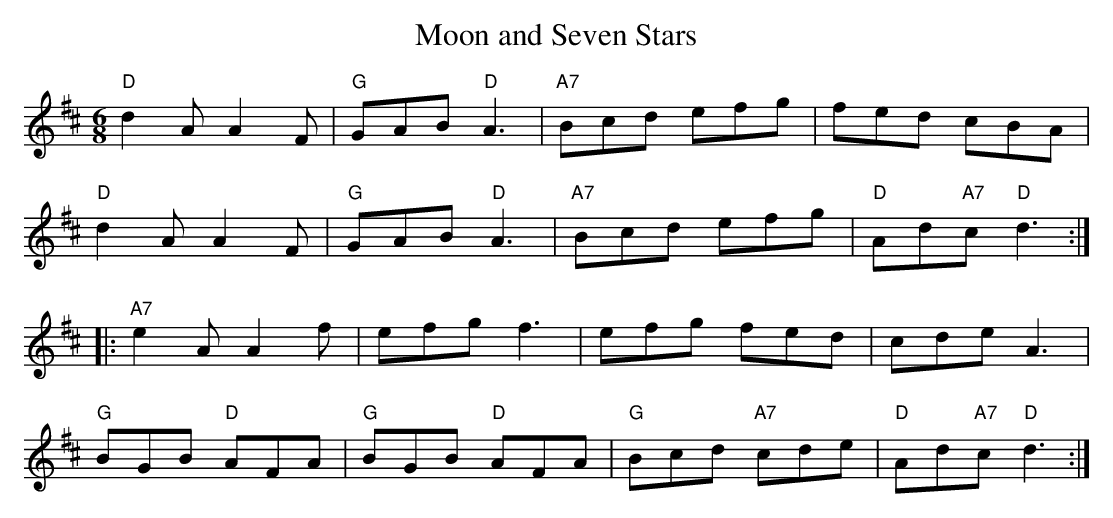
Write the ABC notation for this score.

X:1
T:Moon and Seven Stars
M:6/8
K:D
"D"d2AA2F|"G"GAB "D"A3|"A7"Bcd efg|fed cBA|
"D"d2AA2F|"G"GAB "D"A3|"A7"Bcd efg|"D"Ad"A7"c "D"d3:|
|:"A7"e2AA2f|efg f3|efg fed|cde A3|
"G"BGB "D"AFA|"G"BGB "D"AFA|"G"Bcd "A7"cde|"D"Ad"A7"c "D"d3:|
